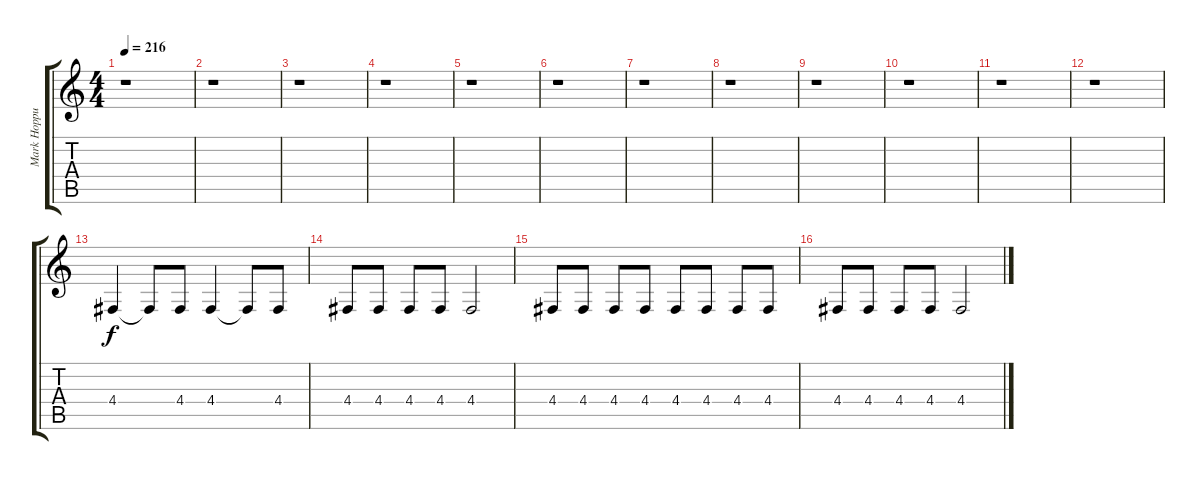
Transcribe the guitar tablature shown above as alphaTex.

\track ("Mark Hoppus (Vocals)" "Mark Hoppu") {instrument lead2sawtooth}
\staff {score tabs}
\tuning (E4 B3 G3 D3 A2 E2) {hide}
\ts (4 4)
\tempo 216
\clef g2
\ks c
r.1{dy f} |
r.1 |
r.1 |
r.1 |
r.1 |
r.1 |
r.1 |
r.1 |
r.1 |
r.1 |
r.1 |
r.1 |
4.4.4 4.4{t}.8 4.4.8 4.4.4 4.4{t}.8 4.4.8 |
4.4.8 4.4.8 4.4.8 4.4.8 4.4.2 |
4.4.8 4.4.8 4.4.8 4.4.8 4.4.8 4.4.8 4.4.8 4.4.8 |
4.4.8 4.4.8 4.4.8 4.4.8 4.4.2
